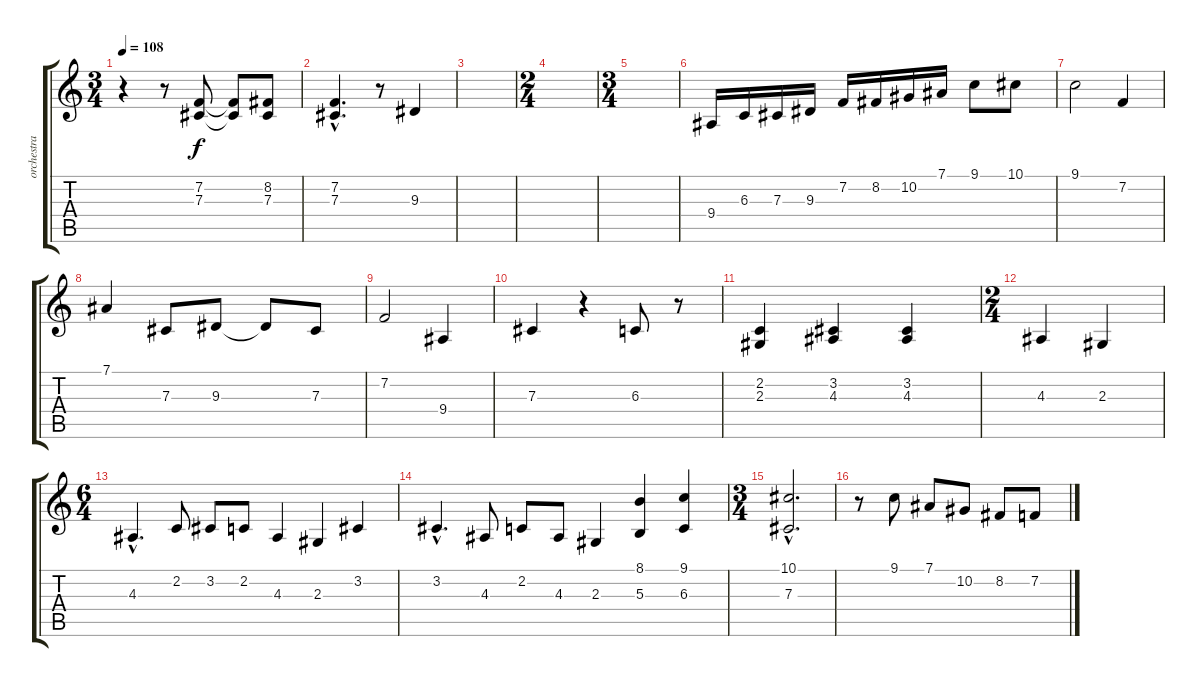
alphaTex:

\track ("orchestra" "orchestra") {instrument stringensemble1}
\staff {score tabs}
\tuning (Eb4 Bb3 Gb3 Db3 Ab2 Eb2) {hide}
\ts (3 4)
\tempo 108
\clef g2
\ks c
r.4{dy f} r.8 (7.2 7.3).8 (7.2{t} 7.3{t}).8 (8.2 7.3).8 |
(7.2{hac} 7.3{hac}).4{d} r.8 9.3.4 |
|
\ts (2 4)
|
\ts (3 4)
|
9.4.16 6.3.16 7.3.16 9.3.16 7.2.16 8.2.16 10.2.16 7.1.16 9.1.8 10.1.8 |
9.1.2 7.2.4 |
7.1.4 7.3.8 9.3.8 9.3{t}.8 7.3.8 |
7.2.2 9.4.4 |
7.3.4 r.4 6.3.8 r.8 |
(2.2 2.3).4 (3.2 4.3).4 (3.2 4.3).4 |
\ts (2 4)
4.3.4 2.3.4 |
\ts (6 4)
4.3{hac}.4{d} 2.2.8 3.2.8 2.2.8 4.3.4 2.3.4 3.2.4 |
3.2{hac}.4{d} 4.3.8 2.2.8 4.3.8 2.3.4 (8.1 5.3).4 (9.1 6.3).4 |
\ts (3 4)
(10.1{hac} 7.3{hac}).2{d} |
r.8 9.1.8 7.1.8 10.2.8 8.2.8 7.2.8
